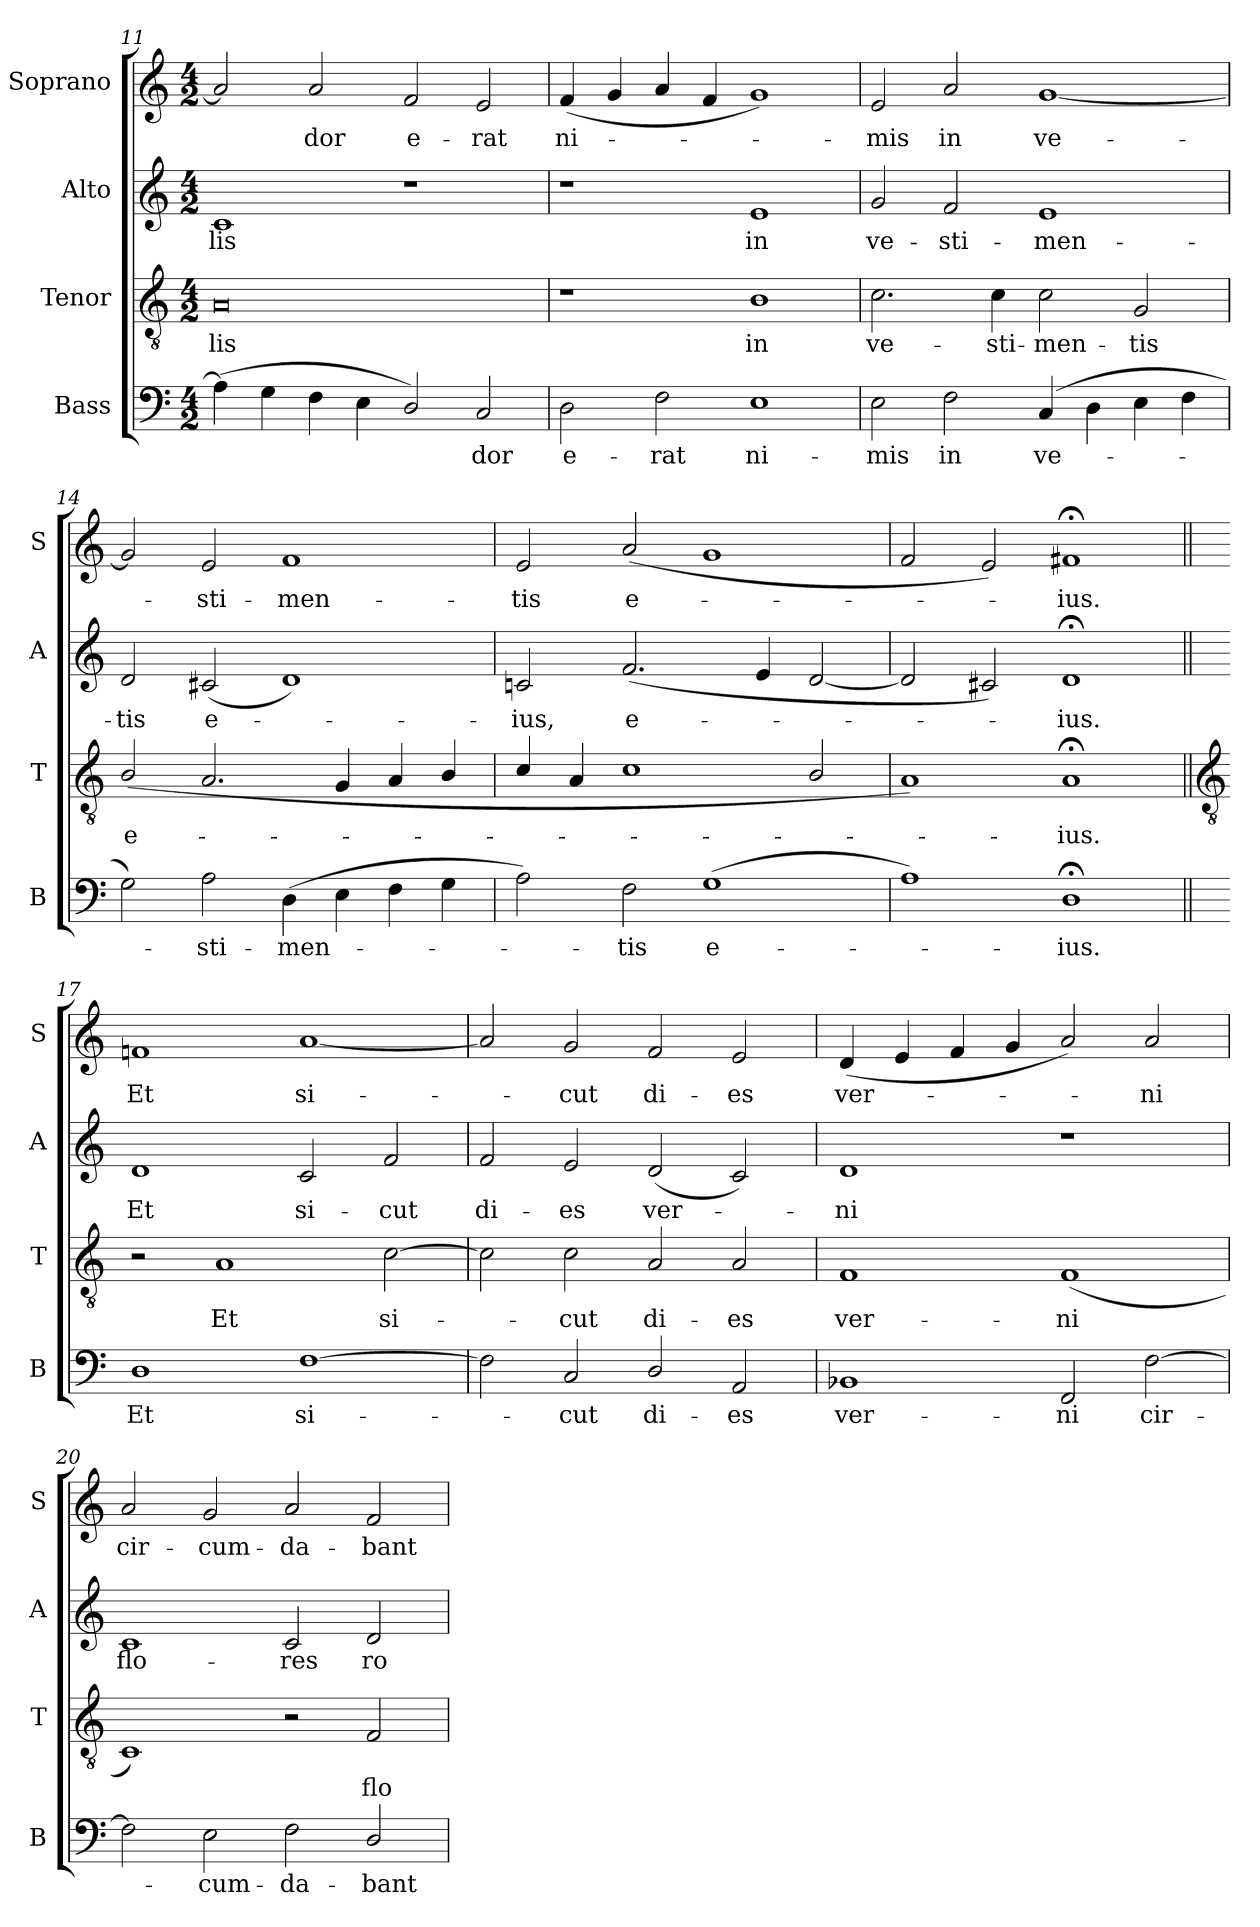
**kern	**text	**kern	**text	**kern	**text	**kern	**text
*part4	*part4	*part3	*part3	*part2	*part2	*part1	*part1
*staff4	*staff4	*staff3	*staff3	*staff2	*staff2	*staff1	*staff1
*I"Bass	*	*I"Tenor	*	*I"Alto	*	*I"Soprano	*
*I'B	*	*I'T	*	*I'A	*	*I'S	*
!!LO:LB:g=z
*clefF4	*	*clefGv2	*	*clefG2	*	*clefG2	*
*k[]	*	*k[]	*	*k[]	*	*k[]	*
*C:	*	*C:	*	*C:	*	*C:	*
*M4/2	*	*M4/2	*	*M4/2	*	*M4/2	*
=11	=11	=11	=11	=11	=11	=11	=11
!	!	!	!LO:LY:b	!	!LO:LY:b	!	!
(>4A]	.	0A	-lis	1c	-lis	2a]	.
4G	.	.	.	.	.	.	.
!	!	!	!	!	!	!	!LO:LY:b
4F	.	.	.	.	.	2a	dor
4E	.	.	.	.	.	.	.
!	!	!	!	!	!	!	!LO:LY:b
2D/)	.	.	.	1r	.	2f	e-
!	!LO:LY:b	!	!	!	!	!	!LO:LY:b
2C	dor	.	.	.	.	2e	-rat
=12	=12	=12	=12	=12	=12	=12	=12
!	!LO:LY:b	!	!	!	!	!	!LO:LY:b
2D	e-	1r	.	1r	.	(<4f	ni-
.	.	.	.	.	.	4g	.
!	!LO:LY:b	!	!	!	!	!	!
2F	-rat	.	.	.	.	4a	.
.	.	.	.	.	.	4f	.
!	!LO:LY:b	!	!LO:LY:b	!	!LO:LY:b	!	!
1E	ni-	1B	in	1e	in	1g)	.
=13	=13	=13	=13	=13	=13	=13	=13
!	!LO:LY:b	!	!LO:LY:b	!	!LO:LY:b	!	!LO:LY:b
2E	-mis	2.c	ve-	2g	ve-	2e	mis
!	!LO:LY:b	!	!	!	!LO:LY:b	!	!LO:LY:b
2F	in	.	.	2f	-sti-	2a	in
!	!	!	!LO:LY:b	!	!	!	!
.	.	4c	-sti-	.	.	.	.
!	!LO:LY:b	!	!LO:LY:b	!	!LO:LY:b	!	!LO:LY:b
(>4C	ve-	2c	-men-	1e	-men-	[1g	ve-
4D	.	.	.	.	.	.	.
!	!	!	!LO:LY:b	!	!	!	!
4E	.	2G	-tis	.	.	.	.
4F	.	.	.	.	.	.	.
=14	=14	=14	=14	=14	=14	=14	=14
!	!	!	!LO:LY:b	!	!LO:LY:b	!	!
2G)	.	(<2B/	e-	2d	-tis	2g]	.
!	!LO:LY:b	!	!	!	!LO:LY:b	!	!LO:LY:b
2A	sti-	2.A	.	(<2c#X	e-	2e	sti-
!	!LO:LY:b	!	!	!	!	!	!LO:LY:b
(>4D	-men-	.	.	1d)	.	1f	-men-
4E	.	4G	.	.	.	.	.
4F	.	4A	.	.	.	.	.
4G	.	4B/	.	.	.	.	.
=15	=15	=15	=15	=15	=15	=15	=15
!	!	!	!	!	!LO:LY:b	!	!LO:LY:b
2A)	.	4c/	.	2cn	ius,	2e	-tis
.	.	4A/	.	.	.	.	.
!	!LO:LY:b	!	!	!	!LO:LY:b	!	!LO:LY:b
2F	tis	1c/	.	(<2.f	e-	(<2a	e-
!	!LO:LY:b	!	!	!	!	!	!
(>1G	e-	.	.	.	.	1g	.
.	.	.	.	4e	.	.	.
.	.	2B/	.	[2d	.	.	.
=16	=16	=16	=16	=16	=16	=16	=16
1A)	.	1A)	.	2d]	.	2f	.
.	.	.	.	2c#X)	.	2e)	.
!	!LO:LY:b	!	!LO:LY:b	!	!LO:LY:b	!	!LO:LY:b
1D;<	ius.	1A;<	ius.	1d;<	ius.	1f#X;<	ius.
!!LO:LB:g=z
=17||	=17||	=17||	=17||	=17||	=17||	=17||	=17||
*	*	*clefGv2	*	*	*	*	*
!	!LO:LY:b	!	!	!	!LO:LY:b	!	!LO:LY:b
1D	Et	2r	.	1d	Et	1fn	Et
!	!	!	!LO:LY:b	!	!	!	!
.	.	1A	Et	.	.	.	.
!	!LO:LY:b	!	!	!	!LO:LY:b	!	!LO:LY:b
[1F	si-	.	.	2c	si-	[1a	si-
!	!	!	!LO:LY:b	!	!LO:LY:b	!	!
.	.	[2c	si-	2f	-cut	.	.
=18	=18	=18	=18	=18	=18	=18	=18
!	!	!	!	!	!LO:LY:b	!	!
2F]	.	2c]	.	2f	di-	2a]	.
!	!LO:LY:b	!	!LO:LY:b	!	!LO:LY:b	!	!LO:LY:b
2C	cut	2c	cut	2e	-es	2g	cut
!	!LO:LY:b	!	!LO:LY:b	!	!LO:LY:b	!	!LO:LY:b
2D/	di-	2A	di-	(<2d	ver-	2f	di-
!	!LO:LY:b	!	!LO:LY:b	!	!	!	!LO:LY:b
2AA	-es	2A	-es	2c)	.	2e	-es
=19	=19	=19	=19	=19	=19	=19	=19
!	!LO:LY:b	!	!LO:LY:b	!	!LO:LY:b	!	!LO:LY:b
1BB-X	ver-	1F	ver-	1d	ni	(<4d	ver-
.	.	.	.	.	.	4e	.
.	.	.	.	.	.	4f	.
.	.	.	.	.	.	4g	.
!	!LO:LY:b	!	!LO:LY:b	!	!	!	!
2FF	-ni	(<1F	-ni	1r	.	2a)	.
!	!LO:LY:b	!	!	!	!	!	!LO:LY:b
[2F	cir-	.	.	.	.	2a	ni
=20	=20	=20	=20	=20	=20	=20	=20
!	!	!	!	!	!LO:LY:b	!	!LO:LY:b
2F]	.	1C)	.	1c	flo-	2a	cir-
!	!LO:LY:b	!	!	!	!	!	!LO:LY:b
2E	cum-	.	.	.	.	2g	-cum-
!	!LO:LY:b	!	!	!	!LO:LY:b	!	!LO:LY:b
2F	-da-	2r	.	2c	-res	2a	-da-
!	!LO:LY:b	!	!LO:LY:b	!	!LO:LY:b	!	!LO:LY:b
2D/	-bant	2F	flo-	2d	ro-	2f	-bant
=	=	=	=	=	=	=	=
*-	*-	*-	*-	*-	*-	*-	*-
